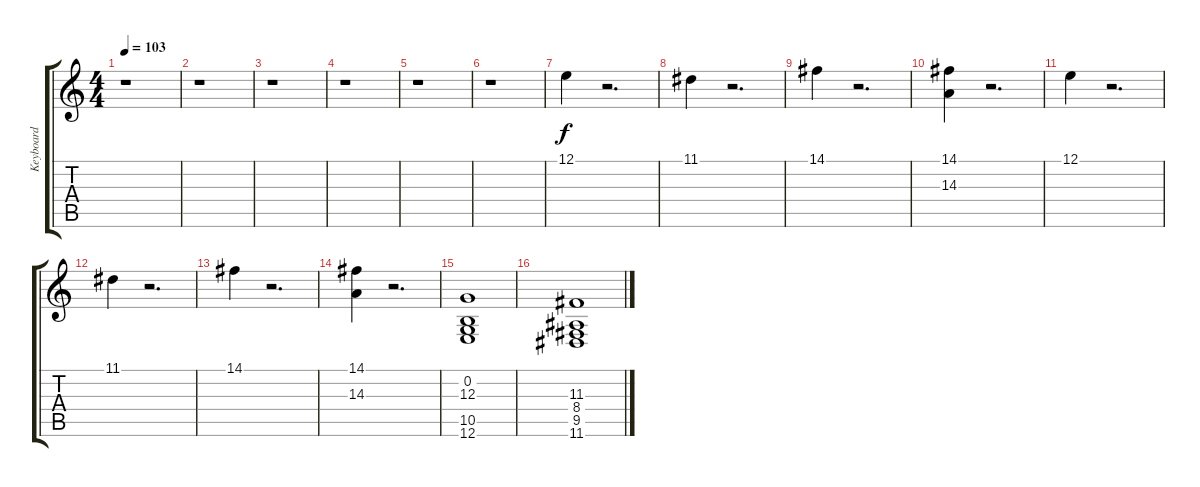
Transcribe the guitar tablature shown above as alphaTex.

\track ("Keyboard" "Keyboard") {instrument timpani}
\staff {score tabs}
\tuning (E4 B3 G3 D3 A2 E2) {hide}
\ts (4 4)
\tempo 103
\clef g2
\ks c
r.1{dy f} |
r.1 |
r.1 |
r.1 |
r.1 |
r.1 |
12.1.4 r.2{d} |
11.1.4 r.2{d} |
14.1.4 r.2{d} |
(14.1 14.3).4 r.2{d} |
12.1.4 r.2{d} |
11.1.4 r.2{d} |
14.1.4 r.2{d} |
(14.1 14.3).4 r.2{d} |
(0.2 12.3 10.5 12.6).1 |
(11.3 8.4 9.5 11.6).1
